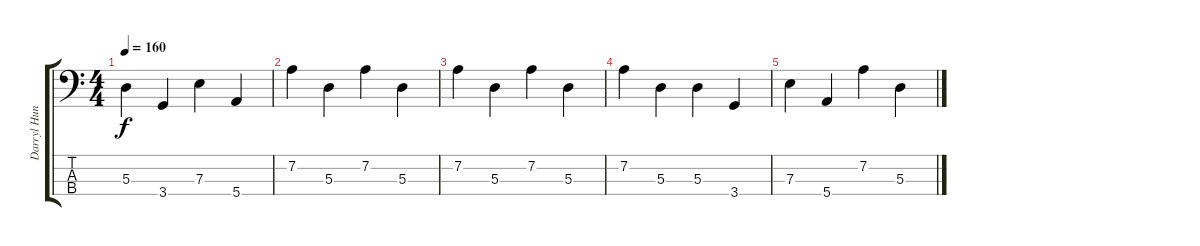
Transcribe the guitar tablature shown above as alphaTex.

\track ("Darryl Hunt - basse" "Darryl Hun") {instrument electricbassfinger}
\staff {score tabs}
\tuning (G2 D2 A1 E1) {hide}
\ts (4 4)
\tempo 160
\clef f4
\ks c
5.3.4{dy f} 3.4.4 7.3.4 5.4.4 |
7.2.4 5.3.4 7.2.4 5.3.4 |
7.2.4 5.3.4 7.2.4 5.3.4 |
7.2.4 5.3.4 5.3.4 3.4.4 |
7.3.4 5.4.4 7.2.4 5.3.4
